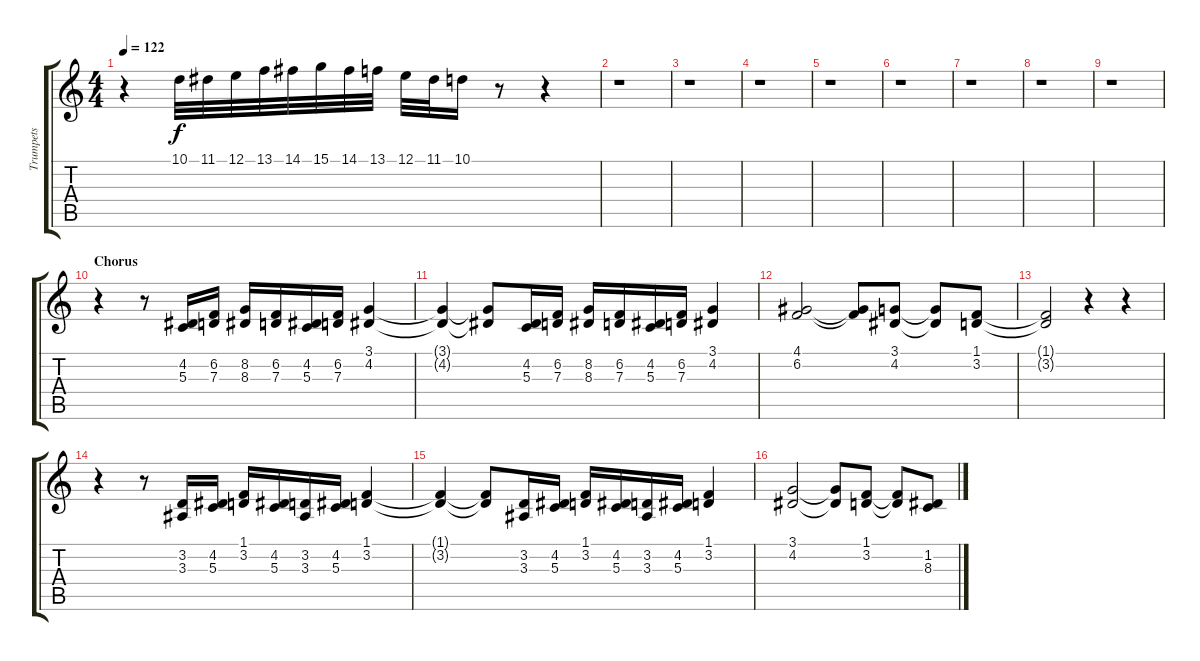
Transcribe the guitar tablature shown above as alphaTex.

\track ("Trumpets" "Trumpets") {instrument trumpet}
\staff {score tabs}
\tuning (E4 B3 G3 D3 A2 E2) {hide}
\ts (4 4)
\tempo 122
\clef g2
\ks c
r.4{dy f} 10.1.32 11.1.32 12.1.32 13.1.32 14.1.32 15.1.32 14.1.32 13.1.32 12.1.32 11.1.32 10.1.16 r.8 r.4 |
r.1 |
r.1 |
r.1 |
r.1 |
r.1 |
r.1 |
r.1 |
r.1 |
\section ("" "Chorus")
r.4 r.8 (4.2 5.3).16 (6.2 7.3).16 (8.2 8.3).16 (6.2 7.3).16 (4.2 5.3).16 (6.2 7.3).16 (3.1 4.2).4 |
(3.1{t} 4.2{t}).4 (3.1{t} 4.2{t}).8 (4.2 5.3).16 (6.2 7.3).16 (8.2 8.3).16 (6.2 7.3).16 (4.2 5.3).16 (6.2 7.3).16 (3.1 4.2).4 |
(4.1 6.2).2 (4.1{t} 6.2{t}).8 (3.1 4.2).8 (3.1{t} 4.2{t}).8 (1.1 3.2).8 |
(1.1{t} 3.2{t}).2 r.4 r.4 |
r.4 r.8 (3.2 3.3).16 (4.2 5.3).16 (1.1 3.2).16 (4.2 5.3).16 (3.2 3.3).16 (4.2 5.3).16 (1.1 3.2).4 |
(1.1{t} 3.2{t}).4 (1.1{t} 3.2{t}).8 (3.2 3.3).16 (4.2 5.3).16 (1.1 3.2).16 (4.2 5.3).16 (3.2 3.3).16 (4.2 5.3).16 (1.1 3.2).4 |
(3.1 4.2).2 (3.1{t} 4.2{t}).8 (1.1 3.2).8 (1.1{t} 3.2{t}).8 (1.2 8.3).8
